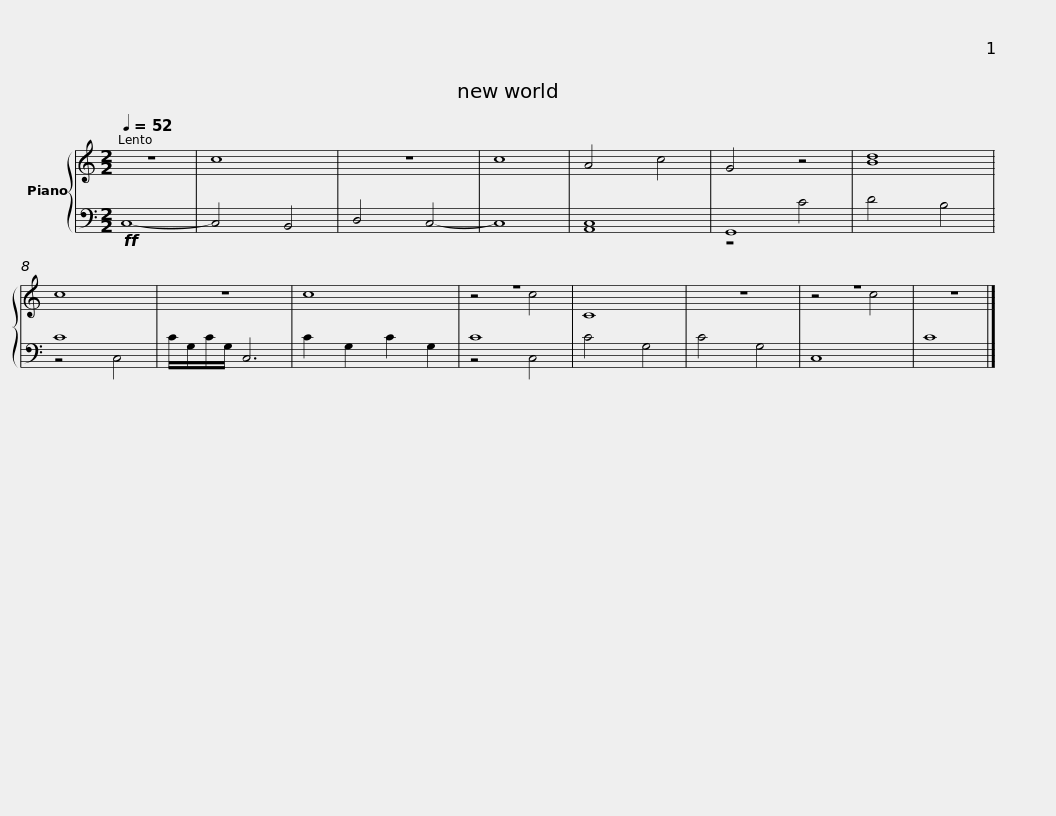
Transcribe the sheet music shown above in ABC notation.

X:1
%%score { ( 1 4 ) | ( 2 3 ) }
L:1/8
Q:1/4=52
M:2/2
I:linebreak $
K:C
V:1 treble
V:4 treble
V:2 bass
V:3 bass
V:1
 z8 | c8 | z8 | c8 | A4 c4 | %5
 G4 z4 | [Bd]8 | c8 | z8 | c8 | %10
 z8 | C8 | z8 |$ z8 | z8 |] %15
V:2
!ff! C,8- | C,4 B,,4 | D,4 C,4- | C,8 | [A,,C,]8 | %5
 G,,8 | D4 B,4 | C8 | C/G,/C/G,/ C,6 | C2 G,2 C2 G,2 | %10
 C8 | C4 G,4 | C4 G,4 |$ C,8 | C8 |] %15
V:3
 x8 | x8 | x8 | x8 | x8 | %5
 z4 C4 | x8 | z4 C,4 | x8 | x8 | %10
 z4 C,4 | x8 | x8 |$ x8 | x8 |] %15
V:4
 x8 | x8 | x8 | x8 | x8 | %5
 x8 | x8 | x8 | x8 | x8 | %10
 z4 c4 | x8 | x8 |$ z4 c4 | x8 |] %15
